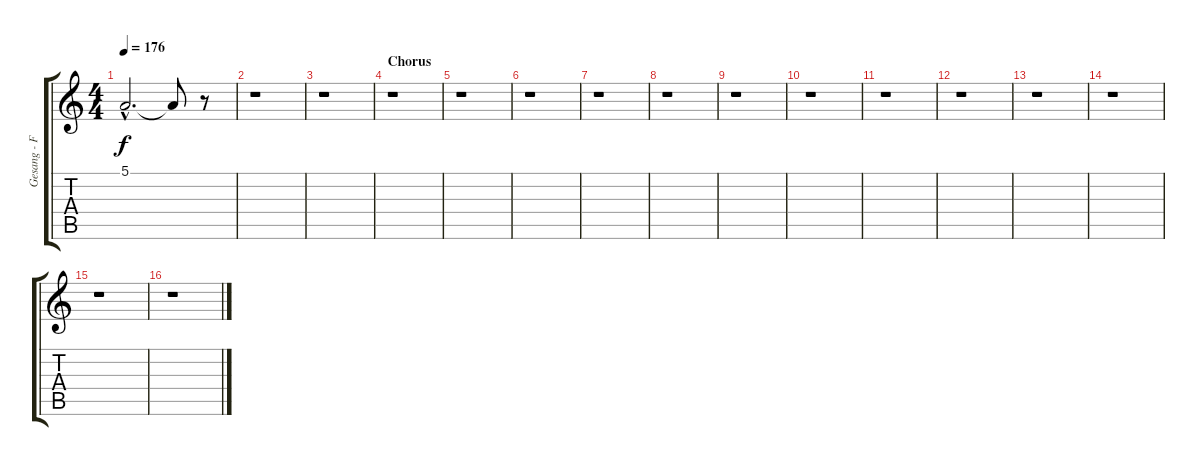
\track ("Gesang - Farin + Sahnie" "Gesang - F") {instrument pad4choir}
\staff {score tabs}
\tuning (E4 B3 G3 D3 A2 E2) {hide}
\ts (4 4)
\tempo 176
\clef g2
\ks c
5.1{hac t}.2{d dy f} 5.1{t}.8 r.8 |
r.1 |
r.1 |
\section ("" "Chorus")
r.1 |
r.1 |
r.1 |
r.1 |
r.1 |
r.1 |
r.1 |
r.1 |
r.1 |
r.1 |
r.1 |
r.1 |
r.1
